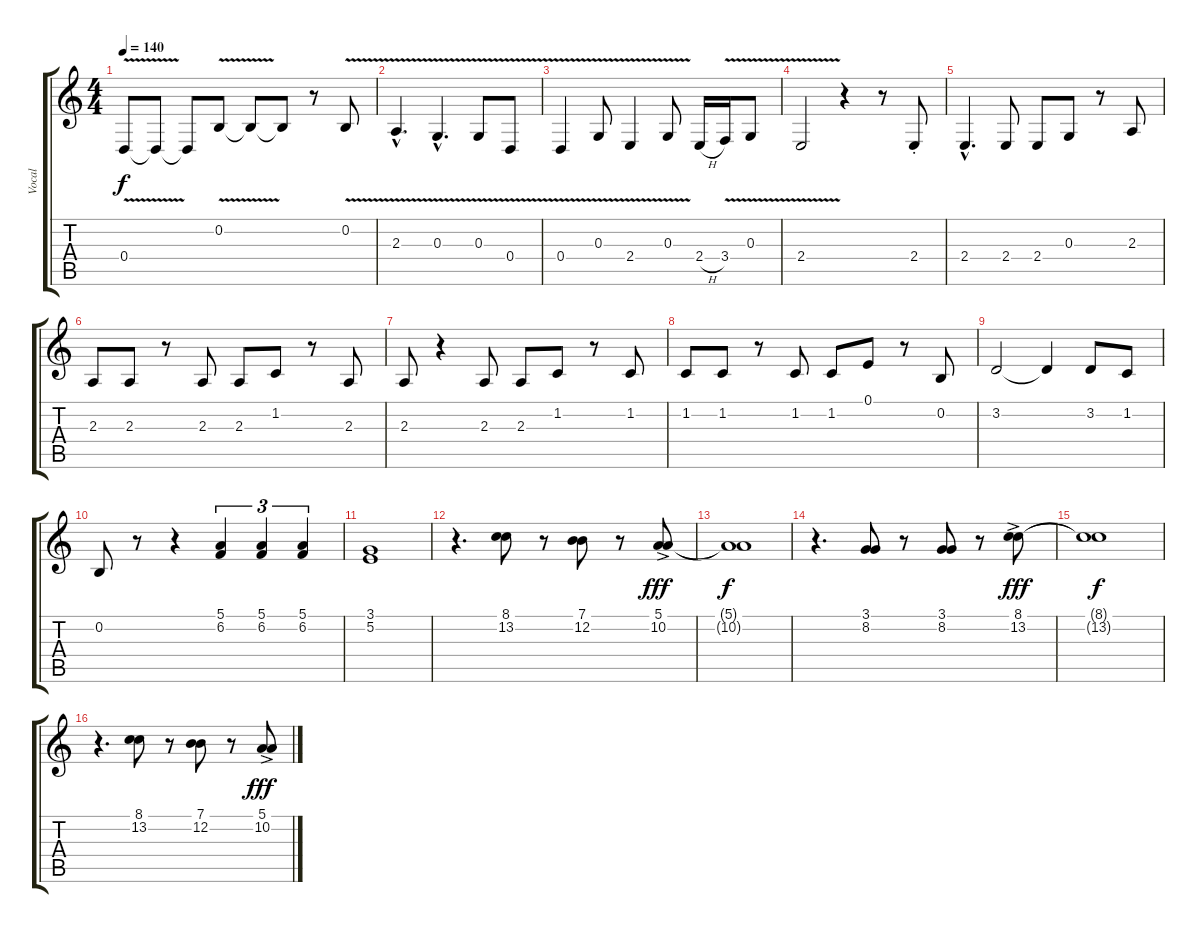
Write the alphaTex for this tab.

\track ("Vocal" "Vocal") {instrument choiraahs}
\staff {score tabs}
\tuning (E4 B3 G3 D3 A2 E2) {hide}
\ts (4 4)
\tempo 140
\clef g2
\ks c
0.4{v}.8{dy f} 0.4{t}.8 0.4{t}.8 0.2{v}.8 0.2{t}.8 0.2{t}.8 r.8 0.2{v}.8 |
2.3{v hac}.4{d} 0.3{v hac}.4{d} 0.3{v}.8 0.4{v}.8 |
0.4{v}.4 0.3{v}.8 2.4{v}.4 0.3{v}.8 2.4{h}.16 3.4{v}.16 0.3{v}.8 |
2.4{v}.2 r.4 r.8 2.4{st}.8 |
2.4{hac}.4{d} 2.4.8 2.4.8 0.3.8 r.8 2.3.8 |
2.3.8 2.3.8 r.8 2.3.8 2.3.8 1.2.8 r.8 2.3.8 |
2.3.8 r.4 2.3.8 2.3.8 1.2.8 r.8 1.2.8 |
1.2.8 1.2.8 r.8 1.2.8 1.2.8 0.1.8 r.8 0.2.8 |
3.2.2 3.2{t}.4 3.2.8 1.2.8 |
0.2.8 r.8 r.4 (5.1 6.2).4{tu (3 2)} (5.1 6.2).4{tu (3 2)} (5.1 6.2).4{tu (3 2)} |
(3.1 5.2).1 |
r.4{d instrument trumpet} (8.1 13.2).8 r.8 (7.1 12.2).8 r.8 (5.1{ac} 10.2{ac}).8{dy fff} |
(5.1{t} 10.2{t}).1{dy f} |
r.4{d instrument trumpet} (3.1 8.2).8 r.8 (3.1 8.2).8 r.8 (8.1 13.2{ac}).8{dy fff} |
(8.1{t} 13.2{t}).1{dy f} |
r.4{d instrument trumpet} (8.1 13.2).8 r.8 (7.1 12.2).8 r.8 (5.1{ac} 10.2{ac}).8{dy fff}
